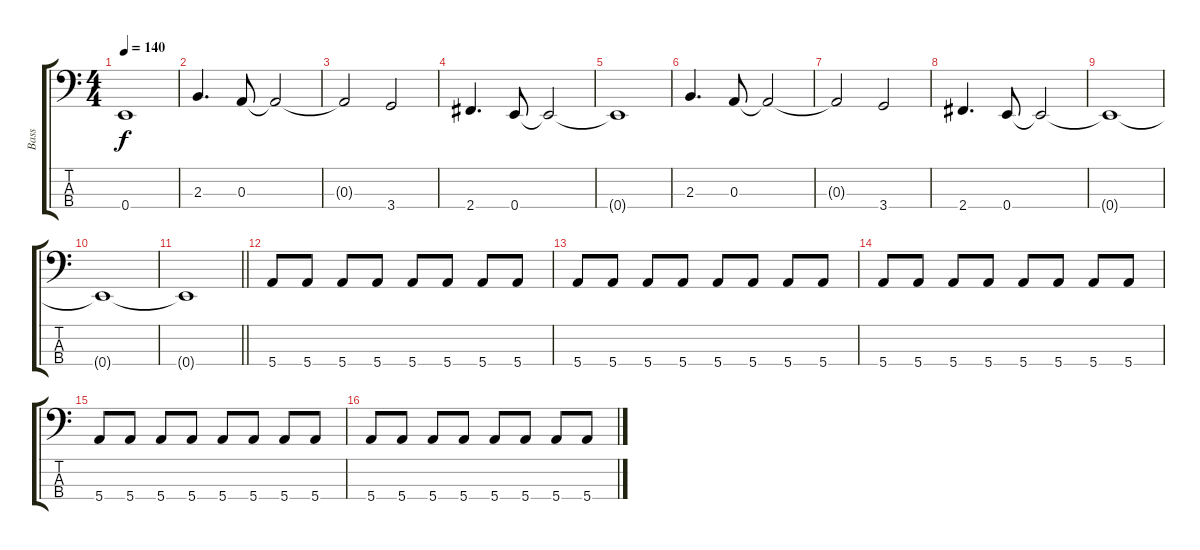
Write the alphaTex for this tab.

\track ("Bass" "Bass") {instrument electricbassfinger}
\staff {score tabs}
\tuning (G2 D2 A1 E1) {hide}
\ts (4 4)
\tempo 140
\clef f4
\ks c
0.4{t}.1{dy f} |
2.3.4{d} 0.3.8 0.3{t}.2 |
0.3{t}.2 3.4.2 |
2.4.4{d} 0.4.8 0.4{t}.2 |
0.4{t}.1 |
2.3.4{d} 0.3.8 0.3{t}.2 |
0.3{t}.2 3.4.2 |
2.4.4{d} 0.4.8 0.4{t}.2 |
0.4{t}.1 |
0.4{t}.1 |
\barLineRight lightlight
0.4{t}.1 |
5.4.8 5.4.8 5.4.8 5.4.8 5.4.8 5.4.8 5.4.8 5.4.8 |
5.4.8 5.4.8 5.4.8 5.4.8 5.4.8 5.4.8 5.4.8 5.4.8 |
5.4.8 5.4.8 5.4.8 5.4.8 5.4.8 5.4.8 5.4.8 5.4.8 |
5.4.8 5.4.8 5.4.8 5.4.8 5.4.8 5.4.8 5.4.8 5.4.8 |
5.4.8 5.4.8 5.4.8 5.4.8 5.4.8 5.4.8 5.4.8 5.4.8
